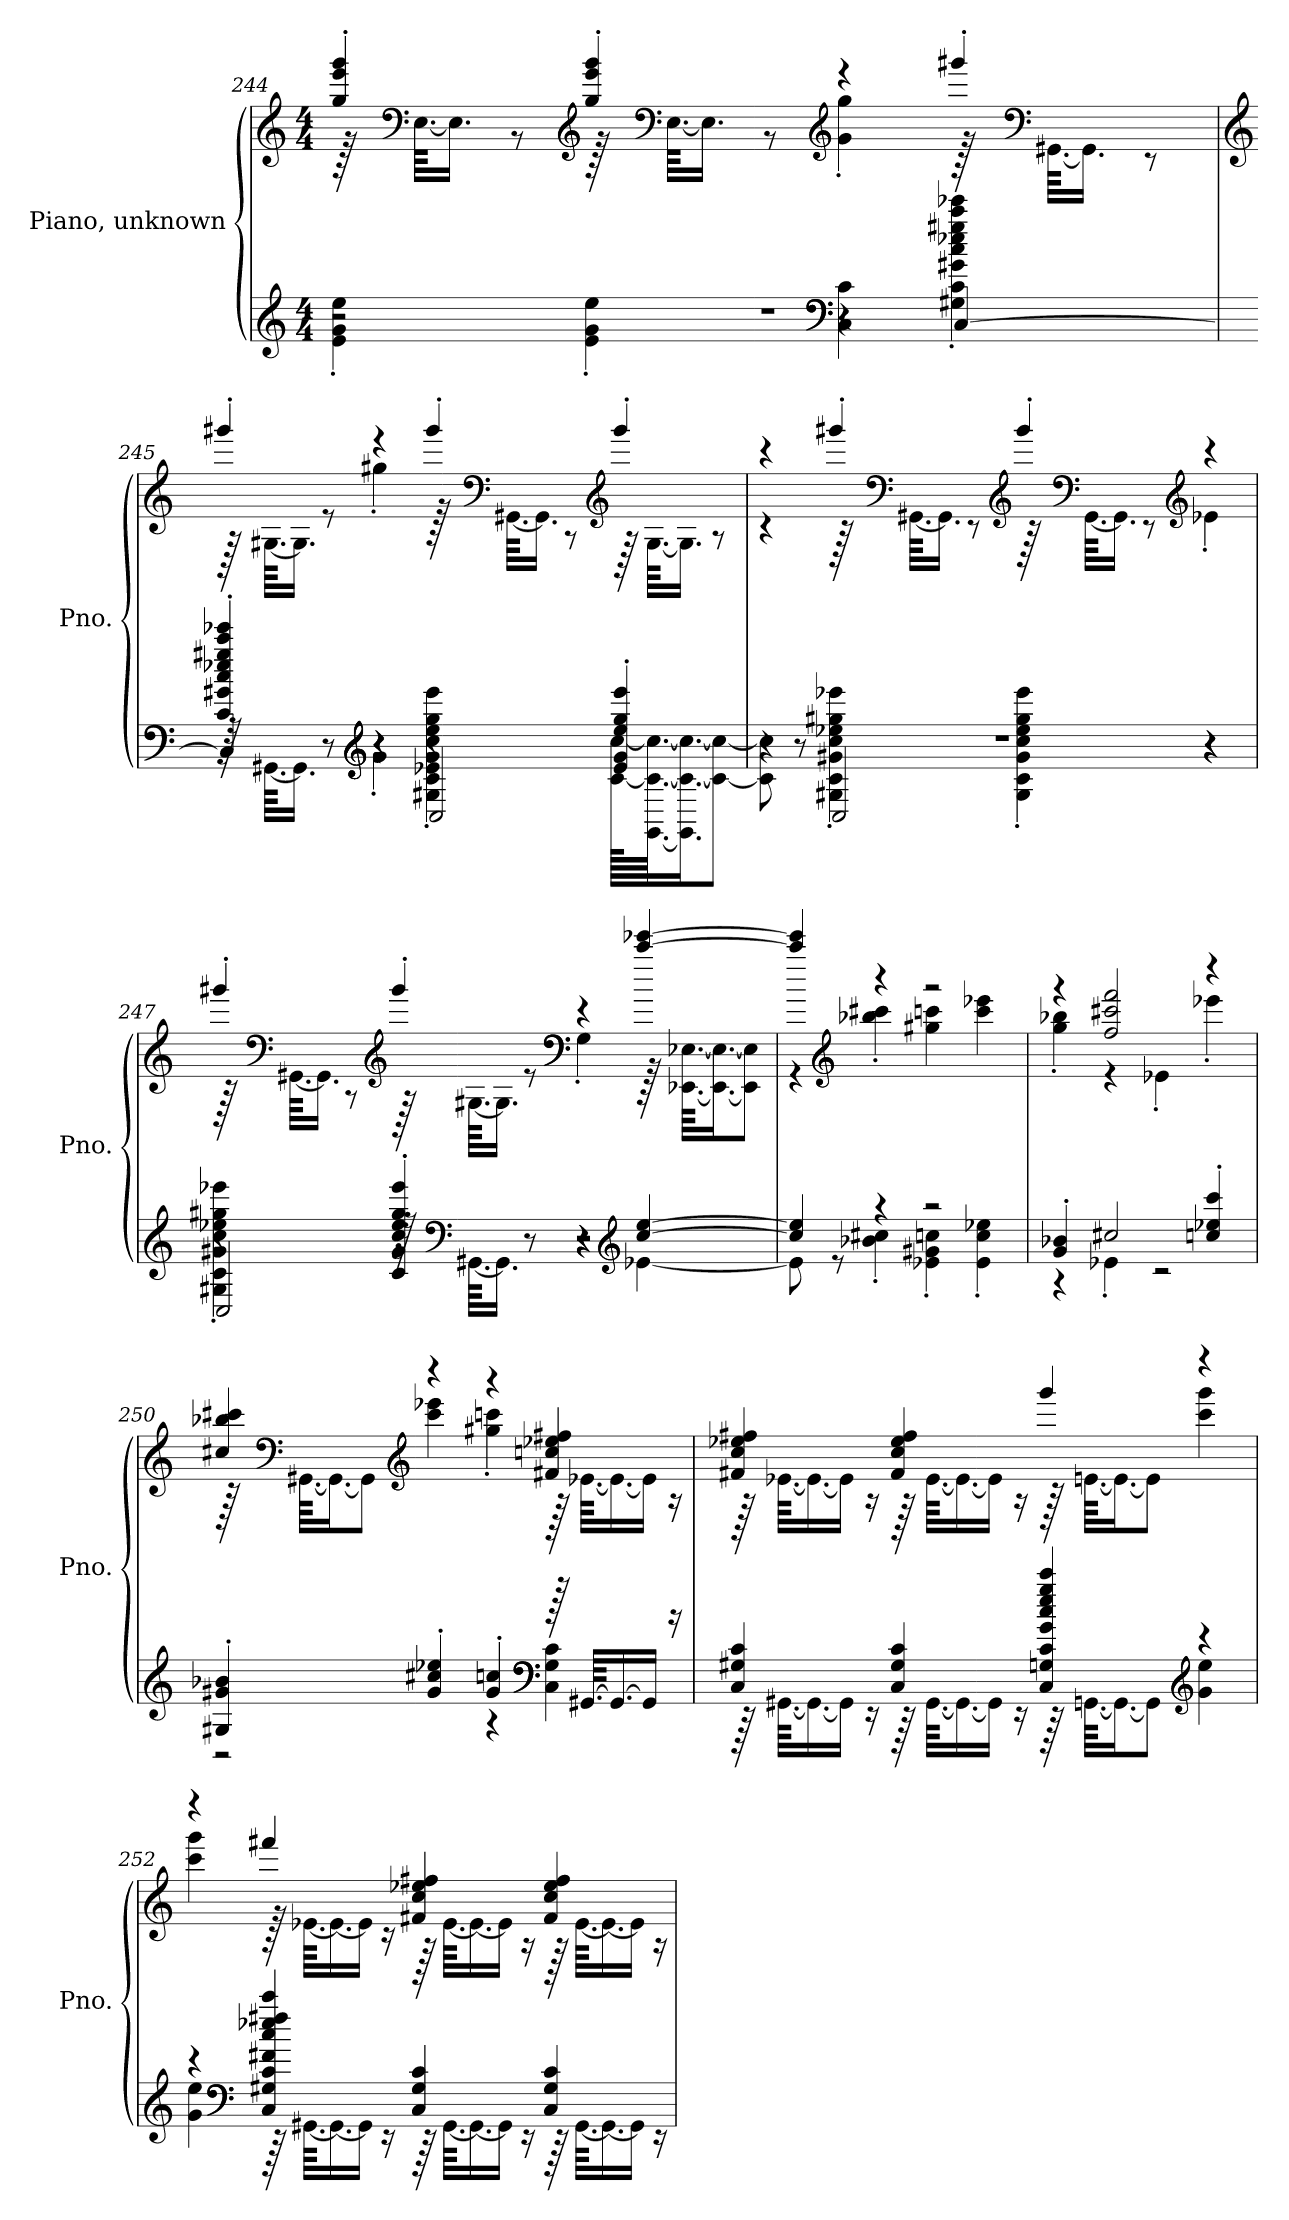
**kern	**kern
*part1	*part1
*staff2	*staff1
*I"Piano, unknown	*
*I'Pno.	*
!!LO:LB:g=z
*clefG2	*clefG2
*k[]	*k[]
*M4/4	*M4/4
=244	=244
*^	*^
*	*^	*	*
1r	4e\' 4g\' 4ee\'	2r	4gg/' 4eee/' 4ggg/'	128r
*	*	*	*clefF4	*
.	.	.	.	[64.E\KKLL
.	.	.	.	16.E\JJ]
.	.	.	.	8r
*	*	*	*clefG2	*
.	4e\' 4g\' 4ee\'	.	4gg/' 4eee/' 4ggg/'	128r
*	*	*	*clefF4	*
.	.	.	.	[64.E\KKLL
.	.	.	.	16.E\JJ]
.	.	.	.	8r
*clefF4	*	*	*clefG2	*
.	4C\ 4c\	4r	4r	4g\' 4gg\'
.	4G#X\' 4c\' 4g#X\' 4cc\' 4ee-X\' 4gg#X\' 4ccc\' 4eee-X\'	[4C/	4ggg#X'/	128r
*	*	*	*clefF4	*
.	.	.	.	[64.GG#X\KKLL
.	.	.	.	16.GG#\JJ]
.	.	.	.	8r
!!LO:LB:g=z	!!
=245	=245	=245	=245	=245
*	*	*	*clefG2	*
4c/' 4g#X/' 4cc/' 4ee-X/' 4gg#X/' 4ccc/' 4eee-X/'	128r	4C/]	4ggg#X'/	128r
.	[64.GG#X\KKLL	.	.	[64.G#X\KKLL
.	16.GG#\JJ]	.	.	16.G#\JJ]
.	8r	.	.	8r
*clefG2	*	*	*	*
4r	4g#'\	4r	4r	4gg#X'\
4r	4G#X\' 4c\' 4e-X\' 4g#\' 4cc\' 4ee-\' 4gg#\' 4eee-\'	2C/	4ggg#'/	128r
*	*	*	*clefF4	*
.	.	.	.	[64.GG#X\KKLL
.	.	.	.	16.GG#\JJ]
.	.	.	.	8r
*	*	*	*clefG2	*
4e-/' 4g#/' 4ee-/' 4gg#/' 4eee-/'	[128c\ [128cc\KLLLL	.	4ggg#'/	128r
.	[64.GG#\ 64.c\_ 64.cc\_JJ	.	.	[64.G#\KKLL
.	16.GG#\] 16.c\_ 16.cc\_J	.	.	16.G#\JJ]
.	8c\_ 8cc\_J	.	.	8r
!!LO:PB:g=z	!!
=246	=246	=246	=246	=246
1r	8c\] 8cc\]	4r	4r	4r
.	8r	.	.	.
.	4G#X\' 4c\' 4g#X\' 4cc\' 4ee-X\' 4gg#X\' 4eee-X\'	2C/	4ggg#X'/	128r
*	*	*	*clefF4	*
.	.	.	.	[64.GG#X\KKLL
.	.	.	.	16.GG#\JJ]
.	.	.	.	8r
*	*	*	*clefG2	*
.	4G#\' 4c\' 4g#\' 4cc\' 4ee-\' 4gg#\' 4eee-\'	.	4ggg#'/	128r
*	*	*	*clefF4	*
.	.	.	.	[64.GG#\KKLL
.	.	.	.	16.GG#\JJ]
.	.	.	.	8r
*	*	*	*clefG2	*
.	4r	4r	4r	4e-X'\
!!LO:LB:g=z	!!
=247	=247	=247	=247	=247
4r	4G#X\' 4c\' 4g#X\' 4cc\' 4ee-X\' 4gg#X\' 4eee-X\'	2C/	4ggg#X'/	128r
*	*	*	*clefF4	*
.	.	.	.	[64.GG#X\KKLL
.	.	.	.	16.GG#\JJ]
.	.	.	.	8r
*	*	*	*clefG2	*
4c/' 4g#/' 4cc/' 4ee-/' 4gg#/' 4eee-/'	128r	.	4ggg#'/	128r
*clefF4	*	*	*	*
.	[64.GG#X\KKLL	.	.	[64.G#X\KKLL
.	16.GG#\JJ]	.	.	16.G#\JJ]
.	8r	.	.	8r
*	*	*	*clefF4	*
4r	4r	2r	4r	4G#'\
*clefG2	*	*	*	*
[4cc/ [4ee-/	[4e-X\	.	[4ccc/ [4eee-X/	128r
.	.	.	.	[64.EE-X\ [64.E-X\KKLL
.	.	.	.	16.EE-\_ 16.E-\_J
.	.	.	.	8EE-\] 8E-\]J
*	*v	*v	*	*
=248	=248	=248	=248
4cc/] 4ee-/]	8e-\]	4ccc/] 4eee-/]	4r
.	8r	.	.
*	*	*clefG2	*
4r	4b-X\' 4cc#X\'	4r	4bb-X\' 4ccc#X\'
2r	4e-X\' 4g#X\' 4ccn\'	2r	4gg#X\ 4cccn\
.	4e-\' 4cc\' 4ee-X\'	.	4ccc\ 4eee-X\
!!LO:LB:g=z	!!
=249	=249	=249	=249
4g/' 4b-X/'	4r	4r	4gg\' 4bb-X\'
2cc#X/	4e-X'\	2ff/ 2ccc#X/ 2fff/	4r
.	2r	.	4e-X'\
4ccn/' 4ee-X/' 4ccc/'	.	4r	4eee-X'\
=250	=250	=250	=250
4G#X/' 4g#X/' 4b-X/'	2r	4cc#X/ 4bb-X/ 4ccc#X/	128r
*	*	*clefF4	*
.	.	.	[64.GG#X\KKLL
.	.	.	16.GG#\J_
.	.	.	8GG#\J]
*	*	*clefG2	*
4g#/' 4cc#X/' 4ee-X/'	.	4r	4ccc#\ 4eee-X\
4g#/' 4ccn/'	4r	4r	4gg#X\' 4cccn\'
*clefF4	*	*	*
128r	4C\ 4G#\ 4c\	4f#X/ 4ccn/ 4ee-X/ 4ff#X/	128r
[64.GG#X/KKLL	.	.	[64.e-X\KKLL
16.GG#/_	.	.	16.e-\_
16GG#/JJ]	.	.	16e-\JJ]
16r	.	.	16r
!!LO:LB:g=z	!!
=251	=251	=251	=251
4C/ 4G#X/ 4c/	128r	4f#X/ 4cc/ 4ee-X/ 4ff#X/	128r
.	[64.GG#X\KKLL	.	[64.e-X\KKLL
.	16.GG#\_	.	16.e-\_
.	16GG#\JJ]	.	16e-\JJ]
.	16r	.	16r
4C/ 4G#/ 4c/	128r	4f#/ 4cc/ 4ee-/ 4ff#/	128r
.	[64.GG#\KKLL	.	[64.e-\KKLL
.	16.GG#\_	.	16.e-\_
.	16GG#\JJ]	.	16e-\JJ]
.	16r	.	16r
4C/ 4Gn/ 4c/ 4g/ 4cc/ 4ee/ 4gg/ 4ccc/	128r	4ggg/	128r
.	[64.GGn\KKLL	.	[64.en\KKLL
.	16.GG\J_	.	16.e\J_
.	8GG\J]	.	8e\J]
*clefG2	*	*	*
4r	4g\ 4ee\	4r	4ccc\ 4ggg\
!!LO:LB:g=z	!!
=252	=252	=252	=252
4r	4g\ 4ee\	4r	4ccc\ 4ggg\
*clefF4	*	*	*
4C/ 4G#X/ 4c/ 4f#X/ 4cc/ 4ee-X/ 4ff#X/ 4ccc/	128r	4fff#X/	128r
.	[64.GG#X\KKLL	.	[64.e-X\KKLL
.	16.GG#\_	.	16.e-\_
.	16GG#\JJ]	.	16e-\JJ]
.	16r	.	16r
4C/ 4G#/ 4c/	128r	4f#X/ 4cc/ 4ee-X/ 4ff#X/	128r
.	[64.GG#\KKLL	.	[64.e-\KKLL
.	16.GG#\_	.	16.e-\_
.	16GG#\JJ]	.	16e-\JJ]
.	16r	.	16r
4C/ 4G#/ 4c/	128r	4f#/ 4cc/ 4ee-/ 4ff#/	128r
.	[64.GG#\KKLL	.	[64.e-\KKLL
.	16.GG#\_	.	16.e-\_
.	16GG#\JJ]	.	16e-\JJ]
.	16r	.	16r
*v	*v	*	*
*	*v	*v
=	=
*-	*-
